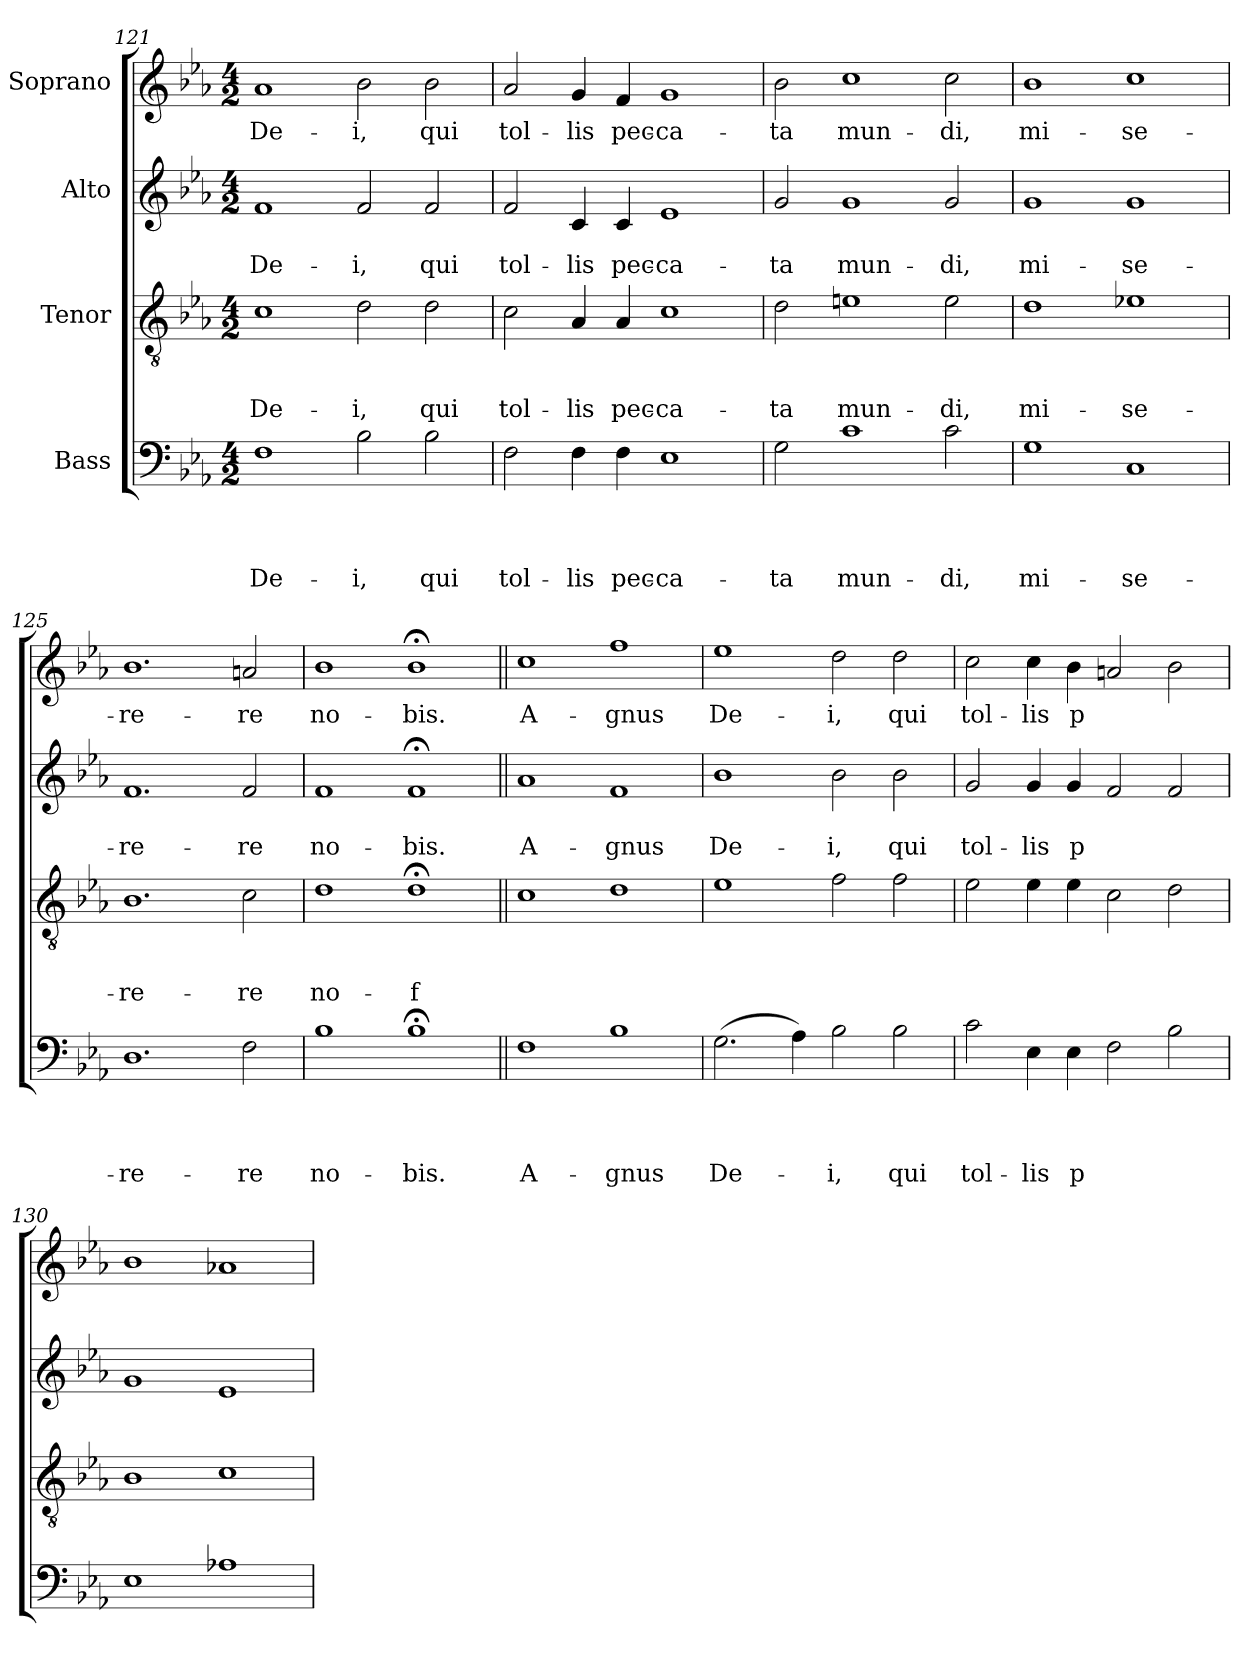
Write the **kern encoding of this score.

**kern	**text	**text	**text	**text	**kern	**text	**text	**text	**kern	**text	**text	**kern	**text
*part4	*part4	*part4	*part4	*part4	*part3	*part3	*part3	*part3	*part2	*part2	*part2	*part1	*part1
*staff4	*staff4	*staff4	*staff4	*staff4	*staff3	*staff3	*staff3	*staff3	*staff2	*staff2	*staff2	*staff1	*staff1
*I"Bass	*	*	*	*	*I"Tenor	*	*	*	*I"Alto	*	*	*I"Soprano	*
*clefF4	*	*	*	*	*clefGv2	*	*	*	*clefG2	*	*	*clefG2	*
*k[b-e-a-]	*	*	*	*	*k[b-e-a-]	*	*	*	*k[b-e-a-]	*	*	*k[b-e-a-]	*
*E-:	*	*	*	*	*E-:	*	*	*	*E-:	*	*	*E-:	*
*M4/2	*	*	*	*	*M4/2	*	*	*	*M4/2	*	*	*M4/2	*
=121	=121	=121	=121	=121	=121	=121	=121	=121	=121	=121	=121	=121	=121
!	!	!	!	!LO:LY:b	!	!	!	!LO:LY:b	!	!	!LO:LY:b	!	!LO:LY:b
1F	.	.	.	De-	1c	.	.	De-	1f	.	De-	1a-	De-
!	!	!	!	!LO:LY:b	!	!	!	!LO:LY:b	!	!	!LO:LY:b	!	!LO:LY:b
2B-\	.	.	.	-i,	2d\	.	.	-i,	2f/	.	-i,	2b-\	-i,
!	!	!	!	!LO:LY:b	!	!	!	!LO:LY:b	!	!	!LO:LY:b	!	!LO:LY:b
2B-\	.	.	.	qui	2d\	.	.	qui	2f/	.	qui	2b-\	qui
=122	=122	=122	=122	=122	=122	=122	=122	=122	=122	=122	=122	=122	=122
!	!	!	!	!LO:LY:b	!	!	!	!LO:LY:b	!	!	!LO:LY:b	!	!LO:LY:b
2F\	.	.	.	tol-	2c\	.	.	tol-	2f/	.	tol-	2a-/	tol-
!	!	!	!	!LO:LY:b	!	!	!	!LO:LY:b	!	!	!LO:LY:b	!	!LO:LY:b
4F\	.	.	.	-lis	4A-/	.	.	-lis	4c/	.	-lis	4g/	-lis
!	!	!	!	!LO:LY:b	!	!	!	!LO:LY:b	!	!	!LO:LY:b	!	!LO:LY:b
4F\	.	.	.	pec-	4A-/	.	.	pec-	4c/	.	pec-	4f/	pec-
!	!	!	!	!LO:LY:b:rj	!	!	!	!LO:LY:b:rj	!	!	!LO:LY:b:rj	!	!LO:LY:b:rj
1E-	.	.	.	-ca-	1c	.	.	-ca-	1e-	.	-ca-	1g	-ca-
=123	=123	=123	=123	=123	=123	=123	=123	=123	=123	=123	=123	=123	=123
!	!	!	!	!LO:LY:b	!	!	!	!LO:LY:b	!	!	!LO:LY:b	!	!LO:LY:b
2G\	.	.	.	-ta	2d\	.	.	-ta	2g/	.	-ta	2b-\	-ta
!	!	!	!	!LO:LY:b	!	!	!	!LO:LY:b	!	!	!LO:LY:b	!	!LO:LY:b
1c	.	.	.	mun-	1en	.	.	mun-	1g	.	mun-	1cc	mun-
!	!	!	!	!LO:LY:b	!	!	!	!LO:LY:b	!	!	!LO:LY:b	!	!LO:LY:b
2c\	.	.	.	-di,	2e\	.	.	-di,	2g/	.	-di,	2cc\	-di,
=124	=124	=124	=124	=124	=124	=124	=124	=124	=124	=124	=124	=124	=124
!	!	!	!	!LO:LY:b	!	!	!	!LO:LY:b	!	!	!LO:LY:b	!	!LO:LY:b
1G	.	.	.	mi-	1d	.	.	mi-	1g	.	mi-	1b-	mi-
!	!	!	!	!LO:LY:b	!	!	!	!LO:LY:b	!	!	!LO:LY:b	!	!LO:LY:b
1C	.	.	.	-se-	1e-X	.	.	-se-	1g	.	-se-	1cc	-se-
!!LO:LB:g=z
=125	=125	=125	=125	=125	=125	=125	=125	=125	=125	=125	=125	=125	=125
!	!	!	!	!LO:LY:b	!	!	!	!LO:LY:b	!	!	!LO:LY:b	!	!LO:LY:b
1.D	.	.	.	-re-	1.B-	.	.	-re-	1.f	.	-re-	1.b-	-re-
!	!	!	!	!LO:LY:b	!	!	!	!LO:LY:b	!	!	!LO:LY:b	!	!LO:LY:b
2F\	.	.	.	-re	2c\	.	.	-re	2f/	.	-re	2an/	-re
=126	=126	=126	=126	=126	=126	=126	=126	=126	=126	=126	=126	=126	=126
!	!	!	!	!LO:LY:b	!	!	!	!LO:LY:b	!	!	!LO:LY:b	!	!LO:LY:b
1B-	.	.	.	no-	1d	.	.	no-	1f	.	no-	1b-	no-
!	!	!	!	!LO:LY:b	!	!	!	!LO:LY:b	!	!	!LO:LY:b	!	!LO:LY:b
1B-;<	.	.	.	-bis.	1d;<	.	.	-f	1f;	.	-bis.	1b-;<	-bis.
=127||	=127||	=127||	=127||	=127||	=127||	=127||	=127||	=127||	=127||	=127||	=127||	=127||	=127||
!	!	!	!	!LO:LY:b	!	!	!	!	!	!	!LO:LY:b	!	!LO:LY:b
1F	.	.	.	A-	1c	.	.	.	1a-	.	A-	1cc	A-
!	!	!	!	!LO:LY:b	!	!	!	!	!	!	!LO:LY:b	!	!LO:LY:b
1B-	.	.	.	-gnus	1d	.	.	.	1f	.	-gnus	1ff	-gnus
=128	=128	=128	=128	=128	=128	=128	=128	=128	=128	=128	=128	=128	=128
!	!	!	!	!LO:LY:b	!	!	!	!	!	!	!LO:LY:b	!	!LO:LY:b
(>2.G\	.	.	.	De-	1e-	.	.	.	1b-	.	De-	1ee-	De-
4A-\)	.	.	.	.	.	.	.	.	.	.	.	.	.
!	!	!	!	!LO:LY:b	!	!	!	!	!	!	!LO:LY:b	!	!LO:LY:b
2B-\	.	.	.	-i,	2f\	.	.	.	2b-\	.	-i,	2dd\	-i,
!	!	!	!	!LO:LY:b	!	!	!	!	!	!	!LO:LY:b	!	!LO:LY:b
2B-\	.	.	.	qui	2f\	.	.	.	2b-\	.	qui	2dd\	qui
=129	=129	=129	=129	=129	=129	=129	=129	=129	=129	=129	=129	=129	=129
!	!	!	!	!LO:LY:b	!	!	!	!	!	!	!LO:LY:b	!	!LO:LY:b
2c\	.	.	.	tol-	2e-\	.	.	.	2g/	.	tol-	2cc\	tol-
!	!	!	!	!LO:LY:b	!	!	!	!	!	!	!LO:LY:b	!	!LO:LY:b
4E-\	.	.	.	-lis	4e-\	.	.	.	4g/	.	-lis	4cc\	-lis
!	!	!	!	!LO:LY:b	!	!	!	!	!	!	!LO:LY:b	!	!LO:LY:b
4E-\	.	.	.	p	4e-\	.	.	.	4g/	.	p	4b-\	p
2F\	.	.	.	.	2c\	.	.	.	2f/	.	.	2an/	.
2B-\	.	.	.	.	2d\	.	.	.	2f/	.	.	2b-\	.
!!LO:LB:g=z
=130	=130	=130	=130	=130	=130	=130	=130	=130	=130	=130	=130	=130	=130
1E-	.	.	.	.	1B-	.	.	.	1g	.	.	1b-	.
1A-X	.	.	.	.	1c	.	.	.	1e-	.	.	1a-X	.
=	=	=	=	=	=	=	=	=	=	=	=	=	=
*-	*-	*-	*-	*-	*-	*-	*-	*-	*-	*-	*-	*-	*-
